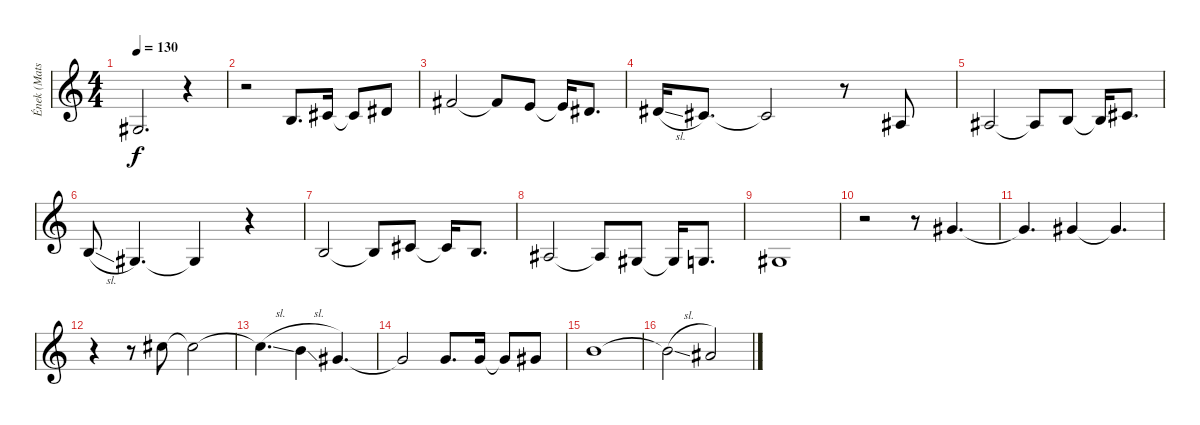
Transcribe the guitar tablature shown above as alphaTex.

\track ("Ének (Mats Levén)" "Ének (Mats") {instrument tenorsax}
\staff {score}
\tuning (E4 B3 G3 D3 A2 E2) {hide}
\ts (4 4)
\tempo 130
\clef g2
\ks c
1.3.2{d dy f} r.4 |
r.2 0.2.8{d} 2.2.16 2.2{t}.8 4.2.8 |
2.1.2 2.1{t}.8 0.1.8 0.1{t}.16 4.2.8{d} |
4.2{sl}.16 2.2.8{d} 2.2{t}.2 r.8 3.3.8 |
3.3.2 3.3{t}.8 0.2.8 0.2{t}.16 2.2.8{d} |
4.3{sl}.8 1.3.4{d} 1.3{t}.4 r.4 |
0.2.2 0.2{t}.8 2.2.8 2.2{t}.16 0.2.8{d} |
3.3.2 3.3{t}.8 1.3.8 1.3{t}.16 0.3.8{d} |
1.3.1 |
r.2 r.8 4.1.4{d} |
4.1{t}.4{d} 4.1.4 4.1{t}.4{d} |
r.4 r.8 9.1.8 9.1{t}.2 |
9.1{sl t}.4{d} 7.1{sl}.4 4.1.4{d} |
4.1{t}.2 3.1.8{d} 3.1.16 3.1{t}.8 4.1.8 |
7.1.1 |
7.1{sl t}.2 6.1{sl}.2
